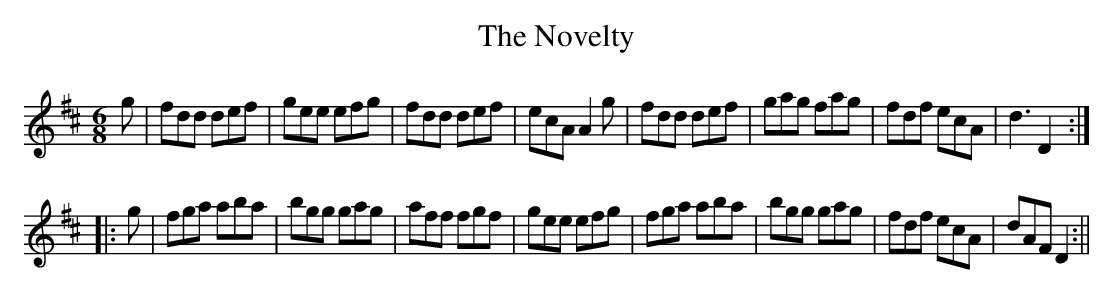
X:1
T:Novelty, The
M:6/8
L:1/8
K:D
g|fdd def|gee efg|fdd def|ecA A2g|fdd def|gag fag|fdf ecA|d3 D2:|
|:g|fga aba|bgg gag|aff fgf|gee efg|fga aba|bgg gag|fdf ecA|dAF D2:||
